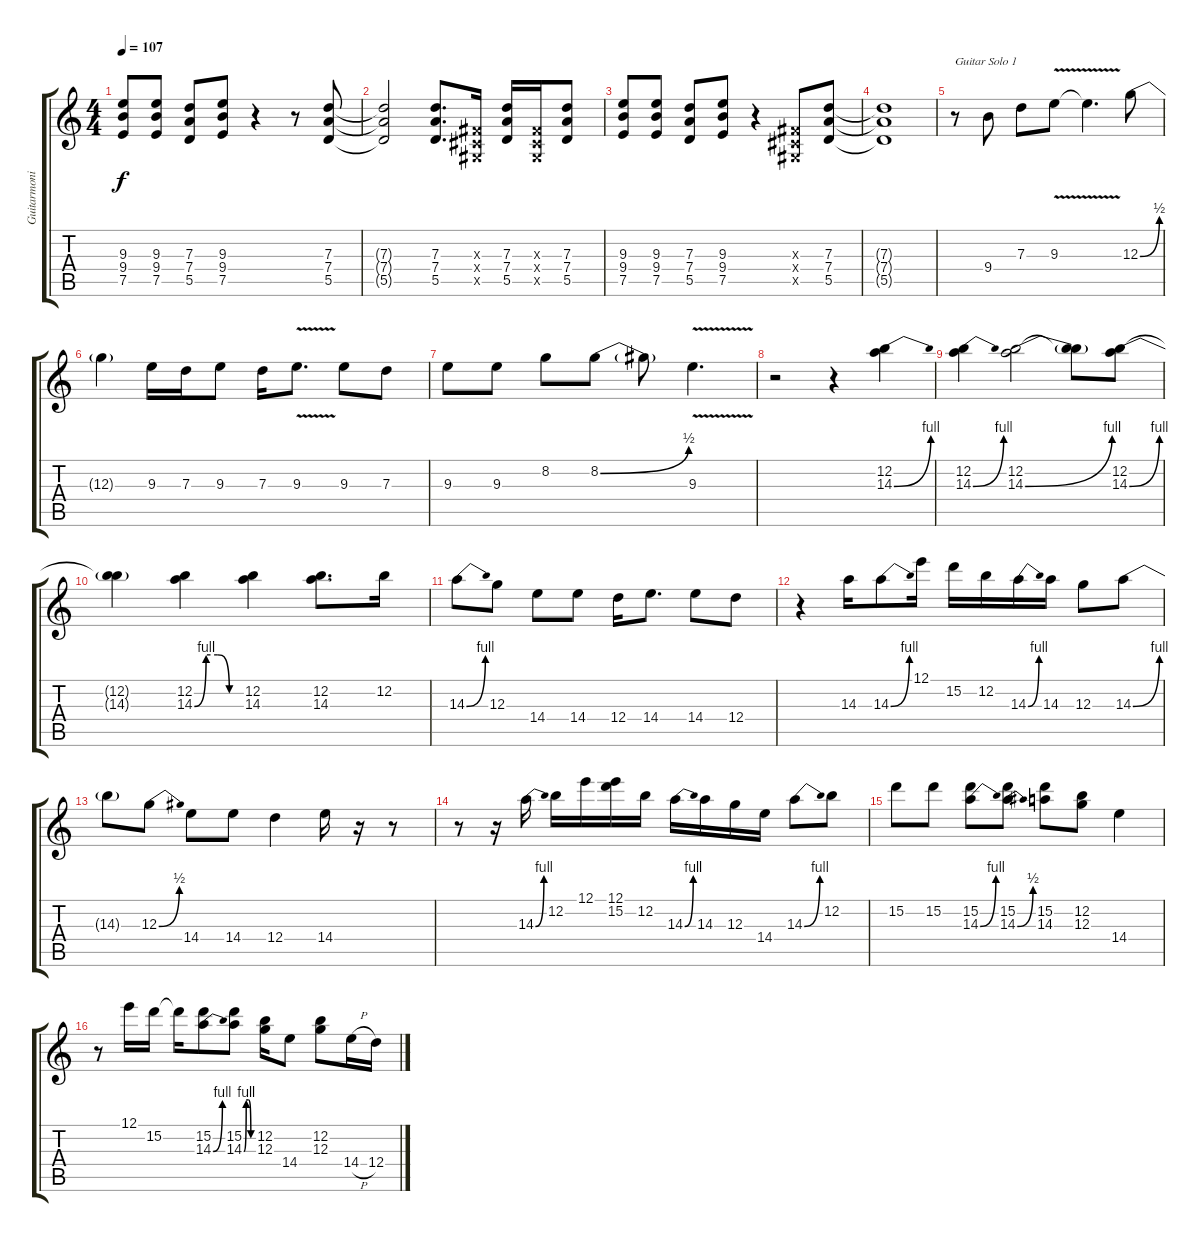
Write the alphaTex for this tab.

\track ("Guitarmonics - Hard" "Guitarmoni") {instrument acousticguitarsteel}
\staff {score tabs}
\tuning (E4 B3 G3 D3 A2 E2) {hide}
\ts (4 4)
\tempo 107
\clef g2
\ks c
(9.3 9.4 7.5).8{dy f} (9.3 9.4 7.5).8 (7.3 7.4 5.5).8 (9.3 9.4 7.5).8 r.4 r.8 (7.3 7.4 5.5).8 |
(7.3{t} 7.4{t} 5.5{t}).2 (7.3 7.4 5.5).8{d} (-1.3{x} -1.4{x} -1.5{x}).16 (7.3 7.4 5.5).16 (-1.3{x} -1.4{x} -1.5{x}).16 (7.3 7.4 5.5).8 |
(9.3 9.4 7.5).8 (9.3 9.4 7.5).8 (7.3 7.4 5.5).8 (9.3 9.4 7.5).8 r.4 (-1.3{x} -1.4{x} -1.5{x}).8 (7.3 7.4 5.5).8 |
(7.3{t} 7.4{t} 5.5{t}).1 |
r.8{txt "Guitar Solo 1"} 9.4.8 7.3.8 9.3{v}.8 9.3{t}.4{d} 12.3{be (bend 0 0 60 2)}.8 |
12.3{t}.4 9.3.16 7.3.16 9.3.8 7.3.16 9.3{v}.8{d} 9.3.8 7.3.8 |
9.3.8 9.3.8 8.2.8 8.2{be (bend 0 0 60 2)}.8 8.2{t}.8 9.3{v}.4{d} |
r.2 r.4 (12.2 14.3{be (bend 0 0 60 4)}).4 |
(12.2 14.3{be (bend 0 0 60 4)}).4 (12.2 14.3{be (bend 0 0 60 4)}).2 (12.2{t} 14.3{t}).8 (12.2 14.3{be (bend 0 0 60 4)}).8 |
(12.2{t} 14.3{t}).4 (12.2 14.3{be (custom 0 0 15 4 30 4 45 0 60 0)}).4 (12.2 14.3).4 (12.2 14.3).8{d} 12.2.16 |
14.3{be (bend 0 0 60 4)}.8 12.3.8 14.4.8 14.4.8 12.4.16 14.4.8{d} 14.4.8 12.4.8 |
r.4 14.3.16 14.3{be (bend 0 0 60 4)}.8 12.1.16 15.2.16 12.2.16 14.3{be (bend 0 0 60 4)}.16 14.3.16 12.3.8 14.3{be (bend 0 0 60 4)}.8 |
14.3{t}.8 12.3{be (bend 0 0 60 2)}.8 14.4.8 14.4.8 12.4.4 14.4.16 r.16 r.8 |
r.8 r.16 14.3{be (bend 0 0 60 4)}.16 12.2.16 12.1.16 (12.1 15.2).16 12.2.16 14.3{be (bend 0 0 60 4)}.16 14.3.16 12.3.16 14.4.16 14.3{be (bend 0 0 60 4)}.8 12.2.8 |
15.2.8 15.2.8 (15.2 14.3{be (bend 0 0 60 4)}).8 (15.2 14.3{be (bend 0 0 60 2)}).8 (15.2 14.3).8 (12.2 12.3).8 14.4.4 |
r.8 12.1.16 15.2.16 15.2{t}.16 (15.2 14.3{be (bend 0 0 60 4)}).8 (15.2 14.3{be (custom 0 0 15 4 30 4 45 0 60 0)}).8 (12.2 12.3).16 14.4.8 (12.2 12.3).8 14.4{h}.16 12.4.16
